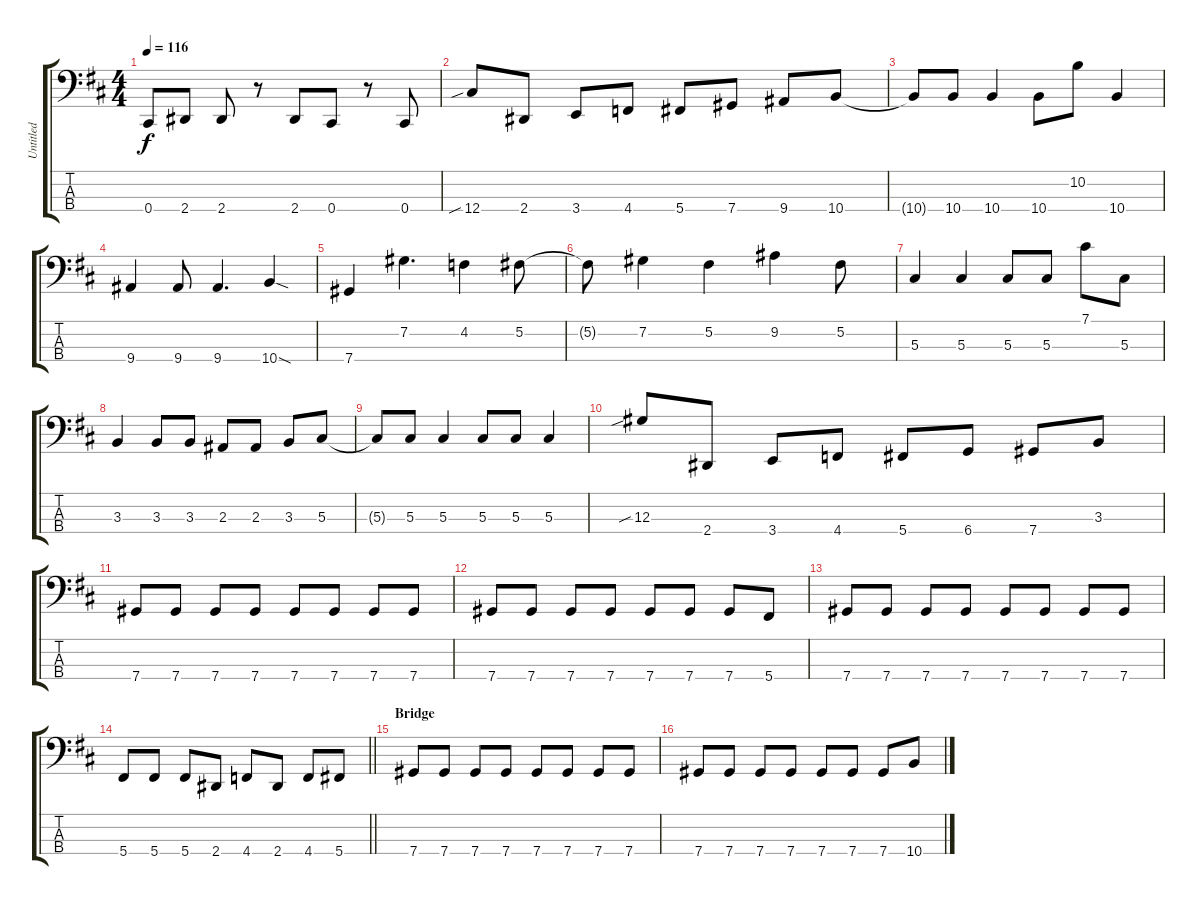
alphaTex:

\track ("Untitled" "Untitled") {instrument electricbassfinger}
\staff {score tabs}
\tuning (Gb2 Db2 Ab1 Db1) {hide}
\ts (4 4)
\tempo 116
\clef f4
\ks d
0.4{t}.8{dy f} 2.4.8 2.4.8 r.8 2.4.8 0.4.8 r.8 0.4.8 |
12.4{sib}.8 2.4.8 3.4.8 4.4.8 5.4.8 7.4.8 9.4.8 10.4.8 |
10.4{t}.8 10.4.8 10.4.4 10.4.8 10.2.8 10.4.4 |
9.4.4 9.4.8 9.4.4{d} 10.4{sod}.4 |
7.4.4 7.2.4{d} 4.2.4 5.2.8 |
5.2{t}.8 7.2.4 5.2.4 9.2.4 5.2.8 |
5.3.4 5.3.4 5.3.8 5.3.8 7.1.8 5.3.8 |
3.3.4 3.3.8 3.3.8 2.3.8 2.3.8 3.3.8 5.3.8 |
5.3{t}.8 5.3.8 5.3.4 5.3.8 5.3.8 5.3.4 |
12.3{sib}.8 2.4.8 3.4.8 4.4.8 5.4.8 6.4.8 7.4.8 3.3.8 |
7.4.8 7.4.8 7.4.8 7.4.8 7.4.8 7.4.8 7.4.8 7.4.8 |
7.4.8 7.4.8 7.4.8 7.4.8 7.4.8 7.4.8 7.4.8 5.4.8 |
7.4.8 7.4.8 7.4.8 7.4.8 7.4.8 7.4.8 7.4.8 7.4.8 |
\barLineRight lightlight
5.4.8 5.4.8 5.4.8 2.4.8 4.4.8 2.4.8 4.4.8 5.4.8 |
\section ("" "Bridge")
7.4.8 7.4.8 7.4.8 7.4.8 7.4.8 7.4.8 7.4.8 7.4.8 |
7.4.8 7.4.8 7.4.8 7.4.8 7.4.8 7.4.8 7.4.8 10.4.8
